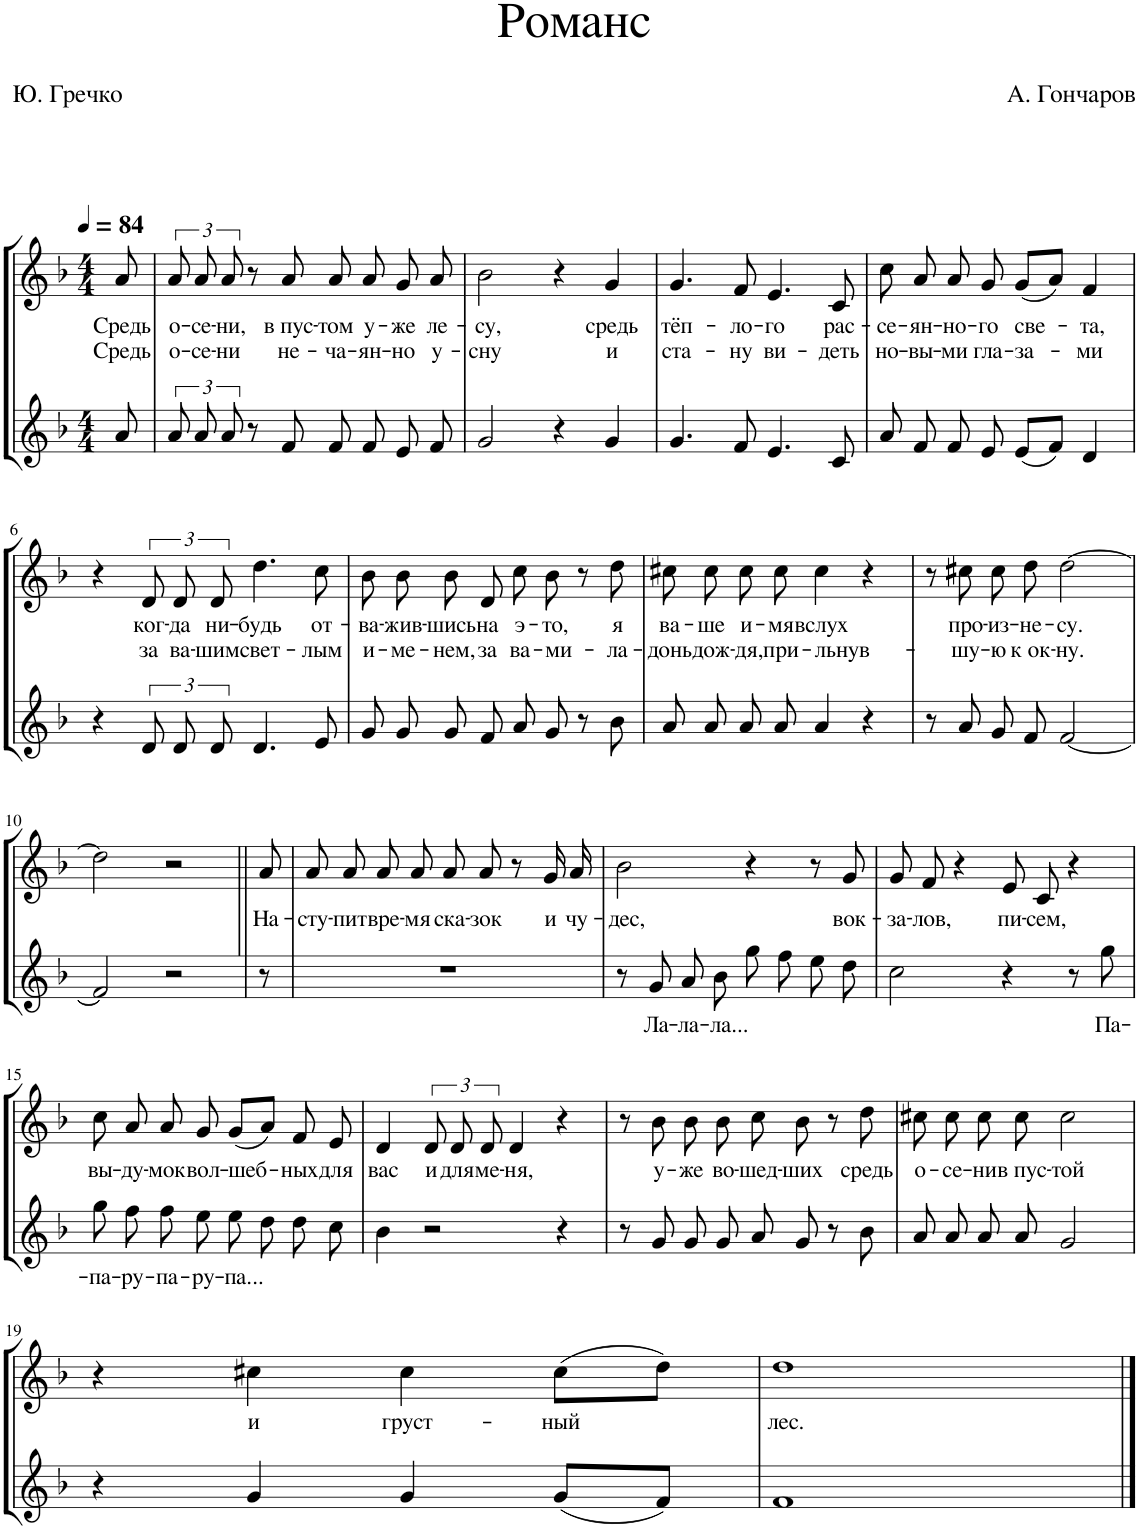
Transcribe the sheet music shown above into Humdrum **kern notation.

**kern	**text	**kern	**text	**text
*part2	*part2	*part1	*part1	*part1
*staff2	*staff2	*staff1	*staff1	*staff1
*I"Дискантовая флейта	*	*I"Дискантовая флейта	*	*
*clefG2	*	*clefG2	*	*
*Trd-7c-12	*	*	*	*
*k[b-]	*	*k[b-]	*	*
*M4/4	*	*M4/4	*	*
*MM84	*	*MM84	*	*
=1	=1	=1	=1	=1
!	!	!	!LO:LY:b	!LO:LY:b
8a/	.	8a/	Средь	Средь
=2	=2	=2	=2	=2
!	!	!	!LO:LY:b	!LO:LY:b
12a/	.	12a/	о-	о-
!	!	!	!LO:LY:b	!LO:LY:b
12a/	.	12a/	-се-	-се-
!	!	!	!LO:LY:b	!LO:LY:b
12a/	.	12a/	-ни,	-ни
8r	.	8r	.	.
!	!	!	!LO:LY:b	!LO:LY:b
8f/	.	8a/	в пус-	не-
!	!	!	!LO:LY:b	!LO:LY:b
8f/	.	8a/	-том	-ча-
!	!	!	!LO:LY:b	!LO:LY:b
8f/	.	8a/	у-	-ян-
!	!	!	!LO:LY:b	!LO:LY:b
8e/	.	8g/	-же	-но
!	!	!	!LO:LY:b	!LO:LY:b
8f/	.	8a/	ле-	у-
=3	=3	=3	=3	=3
!	!	!	!LO:LY:b	!LO:LY:b
2g/	.	2b-\	-су,	-сну
4r	.	4r	.	.
!	!	!	!LO:LY:b	!LO:LY:b
4g/	.	4g/	средь	и
=4	=4	=4	=4	=4
!	!	!	!LO:LY:b	!LO:LY:b
4.g/	.	4.g/	тёп-	ста-
!	!	!	!LO:LY:b	!LO:LY:b
8f/	.	8f/	-ло-	-ну
!	!	!	!LO:LY:b	!LO:LY:b
4.e/	.	4.e/	-го	ви-
!	!	!	!LO:LY:b	!LO:LY:b
8c/	.	8c/	рас-	-деть
=5	=5	=5	=5	=5
!	!	!	!LO:LY:b	!LO:LY:b
8a/	.	8cc\	-се-	но-
!	!	!	!LO:LY:b	!LO:LY:b
8f/	.	8a/	-ян-	-вы-
!	!	!	!LO:LY:b	!LO:LY:b
8f/	.	8a/	-но-	-ми
!	!	!	!LO:LY:b	!LO:LY:b
8e/	.	8g/	-го	гла-
!	!	!	!LO:LY:b	!LO:LY:b
(8e/L	.	(8g/L	све-	-за-
8f/J)	.	8a/J)	.	.
!	!	!	!LO:LY:b	!LO:LY:b
4d/	.	4f/	-та,	-ми
!!LO:LB:g=z
=6	=6	=6	=6	=6
4r	.	4r	.	.
!	!	!	!LO:LY:b	!LO:LY:b
12d/	.	12d/	ког-	за
!	!	!	!LO:LY:b	!LO:LY:b
12d/	.	12d/	-да	ва-
!	!	!	!LO:LY:b	!LO:LY:b
12d/	.	12d/	ни-	-шим
!	!	!	!LO:LY:b	!LO:LY:b
4.d/	.	4.dd\	-будь	свет-
!	!	!	!LO:LY:b	!LO:LY:b
8e/	.	8cc\	от-	-лым
=7	=7	=7	=7	=7
!	!	!	!LO:LY:b	!LO:LY:b
8g/	.	8b-\	-ва-	и-
!	!	!	!LO:LY:b	!LO:LY:b
8g/	.	8b-\	-жив-	-ме-
!	!	!	!LO:LY:b	!LO:LY:b
8g/	.	8b-\	-шись	-нем,
!	!	!	!LO:LY:b	!LO:LY:b
8f/	.	8d/	на	за
!	!	!	!LO:LY:b	!LO:LY:b
8a/	.	8cc\	э-	ва-
!	!	!	!LO:LY:b	!LO:LY:b
8g/	.	8b-\	-то,	-ми-
8r	.	8r	.	.
!	!	!	!LO:LY:b	!LO:LY:b
8b-\	.	8dd\	я	-ла-
=8	=8	=8	=8	=8
!	!	!	!LO:LY:b	!LO:LY:b
8a/	.	8cc#X\	ва-	-донь
!	!	!	!LO:LY:b	!LO:LY:b
8a/	.	8cc#\	-ше	дож-
!	!	!	!LO:LY:b	!LO:LY:b
8a/	.	8cc#\	и-	-дя,
!	!	!	!LO:LY:b	!LO:LY:b
8a/	.	8cc#\	-мя	при-
!	!	!	!LO:LY:b	!LO:LY:b
4a/	.	4cc#\	вслух	-льнув-
4r	.	4r	.	.
=9	=9	=9	=9	=9
8r	.	8r	.	.
!	!	!	!LO:LY:b	!LO:LY:b
8a/	.	8cc#X\	про-	-шу-
!	!	!	!LO:LY:b	!LO:LY:b
8g/	.	8cc#\	-из-	-ю
!	!	!	!LO:LY:b	!LO:LY:b
8f/	.	8dd\	-не-	к ок-
!	!	!	!LO:LY:b	!LO:LY:b
[2f/	.	[2dd\	-су.	-ну.
!!LO:LB:g=z
=10	=10	=10	=10	=10
2f/]	.	2dd\]	.	.
2r	.	2r	.	.
=11||	=11||	=11||	=11||	=11||
!	!	!	!LO:LY:b	!
8r	.	8a/	На-	.
=12	=12	=12	=12	=12
!	!	!	!LO:LY:b	!
1r	.	8a/	-сту-	.
!	!	!	!LO:LY:b	!
.	.	8a/	-пит	.
!	!	!	!LO:LY:b	!
.	.	8a/	вре-	.
!	!	!	!LO:LY:b	!
.	.	8a/	-мя	.
!	!	!	!LO:LY:b	!
.	.	8a/	ска-	.
!	!	!	!LO:LY:b	!
.	.	8a/	-зок	.
.	.	8r	.	.
!	!	!	!LO:LY:b	!
.	.	16g/	и	.
!	!	!	!LO:LY:b	!
.	.	16a/	чу-	.
=13	=13	=13	=13	=13
!	!	!	!LO:LY:b	!
8r	.	2b-\	-дес,	.
!	!LO:LY:b	!	!	!
8g/	Ла-	.	.	.
!	!LO:LY:b	!	!	!
8a/	-ла-	.	.	.
!	!LO:LY:b	!	!	!
8b-\	-ла...	.	.	.
8gg\	.	4r	.	.
8ff\	.	.	.	.
8ee\	.	8r	.	.
!	!	!	!LO:LY:b	!
8dd\	.	8g/	вок-	.
=14	=14	=14	=14	=14
!	!	!	!LO:LY:b	!
2cc\	.	8g/	-за-	.
!	!	!	!LO:LY:b	!
.	.	8f/	-лов,	.
.	.	4r	.	.
!	!	!	!LO:LY:b	!
4r	.	8e/	пи-	.
!	!	!	!LO:LY:b	!
.	.	8c/	-сем,	.
8r	.	4r	.	.
!	!LO:LY:b	!	!	!
8gg\	Па-	.	.	.
!!LO:LB:g=z
=15	=15	=15	=15	=15
!	!LO:LY:b	!	!LO:LY:b	!
8gg\	-па-	8cc\	вы-	.
!	!LO:LY:b	!	!LO:LY:b	!
8ff\	-ру-	8a/	-ду-	.
!	!LO:LY:b	!	!LO:LY:b	!
8ff\	-па-	8a/	-мок	.
!	!LO:LY:b	!	!LO:LY:b	!
8ee\	-ру-	8g/	вол-	.
!	!LO:LY:b	!	!LO:LY:b	!
8ee\	-па...	(8g/L	-шеб-	.
8dd\	.	8a/J)	.	.
!	!	!	!LO:LY:b	!
8dd\	.	8f/	-ных	.
!	!	!	!LO:LY:b	!
8cc\	.	8e/	для	.
=16	=16	=16	=16	=16
!	!	!	!LO:LY:b	!
4b-\	.	4d/	вас	.
!	!	!	!LO:LY:b	!
2r	.	12d/	и	.
!	!	!	!LO:LY:b	!
.	.	12d/	для	.
!	!	!	!LO:LY:b	!
.	.	12d/	ме-	.
!	!	!	!LO:LY:b	!
.	.	4d/	-ня,	.
4r	.	4r	.	.
=17	=17	=17	=17	=17
8r	.	8r	.	.
!	!	!	!LO:LY:b	!
8g/	.	8b-\	у-	.
!	!	!	!LO:LY:b	!
8g/	.	8b-\	-же	.
!	!	!	!LO:LY:b	!
8g/	.	8b-\	во-	.
!	!	!	!LO:LY:b	!
8a/	.	8cc\	-шед-	.
!	!	!	!LO:LY:b	!
8g/	.	8b-\	-ших	.
8r	.	8r	.	.
!	!	!	!LO:LY:b	!
8b-\	.	8dd\	средь	.
=18	=18	=18	=18	=18
!	!	!	!LO:LY:b	!
8a/	.	8cc#X\	о-	.
!	!	!	!LO:LY:b	!
8a/	.	8cc#\	-се-	.
!	!	!	!LO:LY:b	!
8a/	.	8cc#\	-ни	.
!	!	!	!LO:LY:b	!
8a/	.	8cc#\	в пус-	.
!	!	!	!LO:LY:b	!
2g/	.	2cc#\	-той	.
!!LO:LB:g=z
=19	=19	=19	=19	=19
4r	.	4r	.	.
!	!	!	!LO:LY:b	!
4g/	.	4cc#X\	и	.
!	!	!	!LO:LY:b	!
4g/	.	4cc#\	груст-	.
!	!	!	!LO:LY:b	!
(8g/L	.	(8cc#\L	-ный	.
8f/J)	.	8dd\J)	.	.
=20	=20	=20	=20	=20
!	!	!	!LO:LY:b	!
1f	.	1dd	лес.	.
==	==	==	==	==
*-	*-	*-	*-	*-
